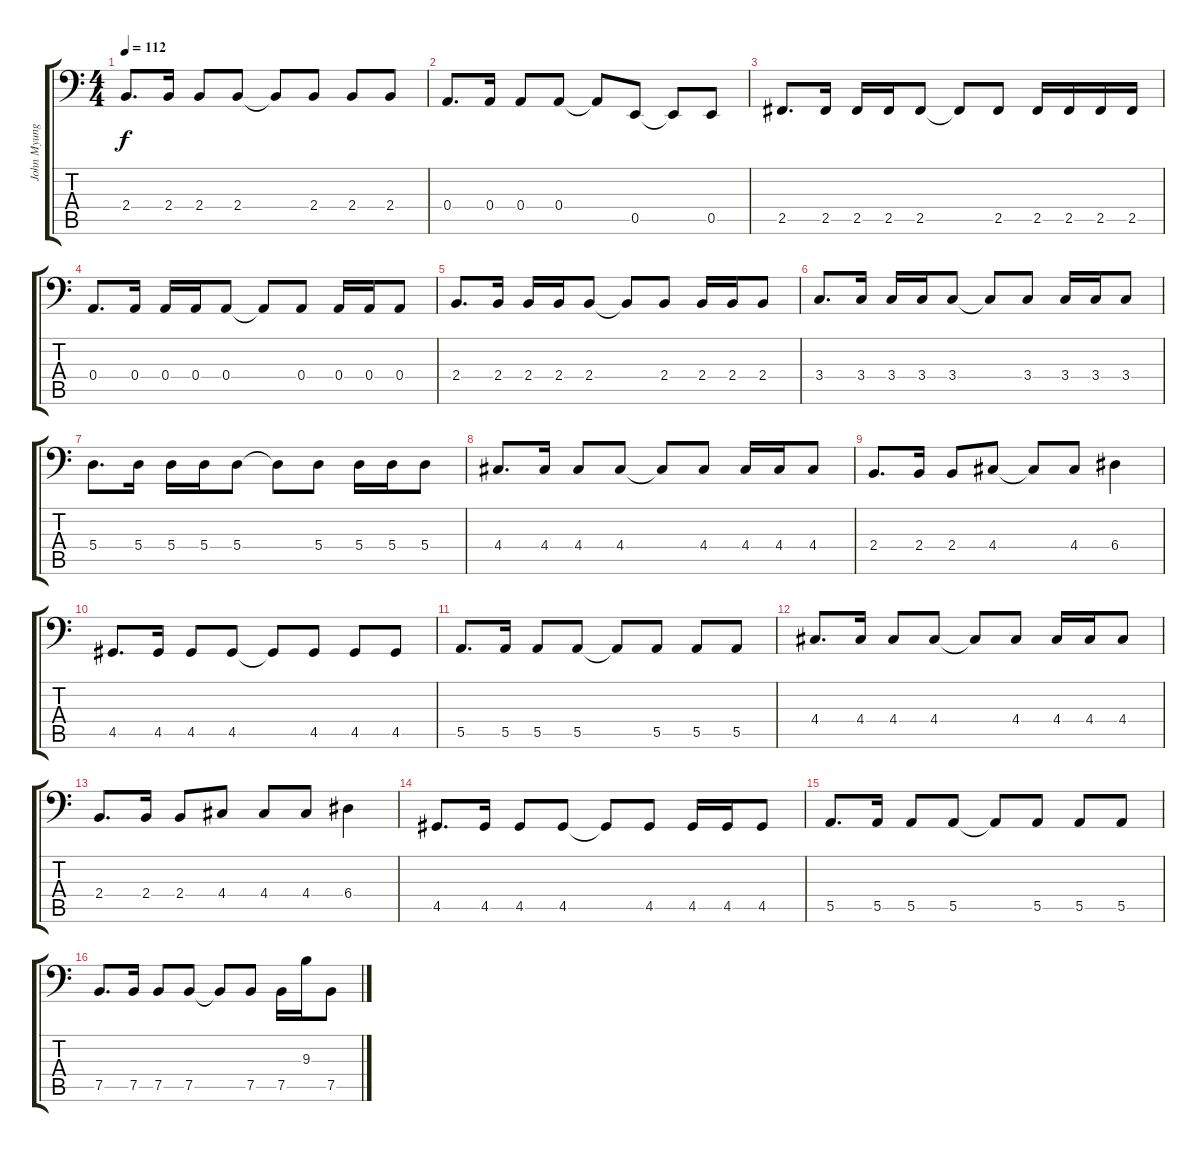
\track ("John Myung" "John Myung") {instrument electricbassfinger}
\staff {score tabs}
\tuning (C3 G2 D2 A1 E1 B0) {hide}
\ts (4 4)
\tempo 112
\clef f4
\ks c
2.4.8{d dy f} 2.4.16 2.4.8 2.4.8 2.4{t}.8 2.4.8 2.4.8 2.4.8 |
0.4.8{d} 0.4.16 0.4.8 0.4.8 0.4{t}.8 0.5.8 0.5{t}.8 0.5.8 |
2.5.8{d} 2.5.16 2.5.16 2.5.16 2.5.8 2.5{t}.8 2.5.8 2.5.16 2.5.16 2.5.16 2.5.16 |
0.4.8{d} 0.4.16 0.4.16 0.4.16 0.4.8 0.4{t}.8 0.4.8 0.4.16 0.4.16 0.4.8 |
2.4.8{d} 2.4.16 2.4.16 2.4.16 2.4.8 2.4{t}.8 2.4.8 2.4.16 2.4.16 2.4.8 |
3.4.8{d} 3.4.16 3.4.16 3.4.16 3.4.8 3.4{t}.8 3.4.8 3.4.16 3.4.16 3.4.8 |
5.4.8{d} 5.4.16 5.4.16 5.4.16 5.4.8 5.4{t}.8 5.4.8 5.4.16 5.4.16 5.4.8 |
4.4.8{d} 4.4.16 4.4.8 4.4.8 4.4{t}.8 4.4.8 4.4.16 4.4.16 4.4.8 |
2.4.8{d} 2.4.16 2.4.8 4.4.8 4.4{t}.8 4.4.8 6.4.4 |
4.5.8{d} 4.5.16 4.5.8 4.5.8 4.5{t}.8 4.5.8 4.5.8 4.5.8 |
5.5.8{d} 5.5.16 5.5.8 5.5.8 5.5{t}.8 5.5.8 5.5.8 5.5.8 |
4.4.8{d} 4.4.16 4.4.8 4.4.8 4.4{t}.8 4.4.8 4.4.16 4.4.16 4.4.8 |
2.4.8{d} 2.4.16 2.4.8 4.4.8 4.4.8 4.4.8 6.4.4 |
4.5.8{d} 4.5.16 4.5.8 4.5.8 4.5{t}.8 4.5.8 4.5.16 4.5.16 4.5.8 |
5.5.8{d} 5.5.16 5.5.8 5.5.8 5.5{t}.8 5.5.8 5.5.8 5.5.8 |
7.5.8{d} 7.5.16 7.5.8 7.5.8 7.5{t}.8 7.5.8 7.5.16 9.3.16 7.5.8
